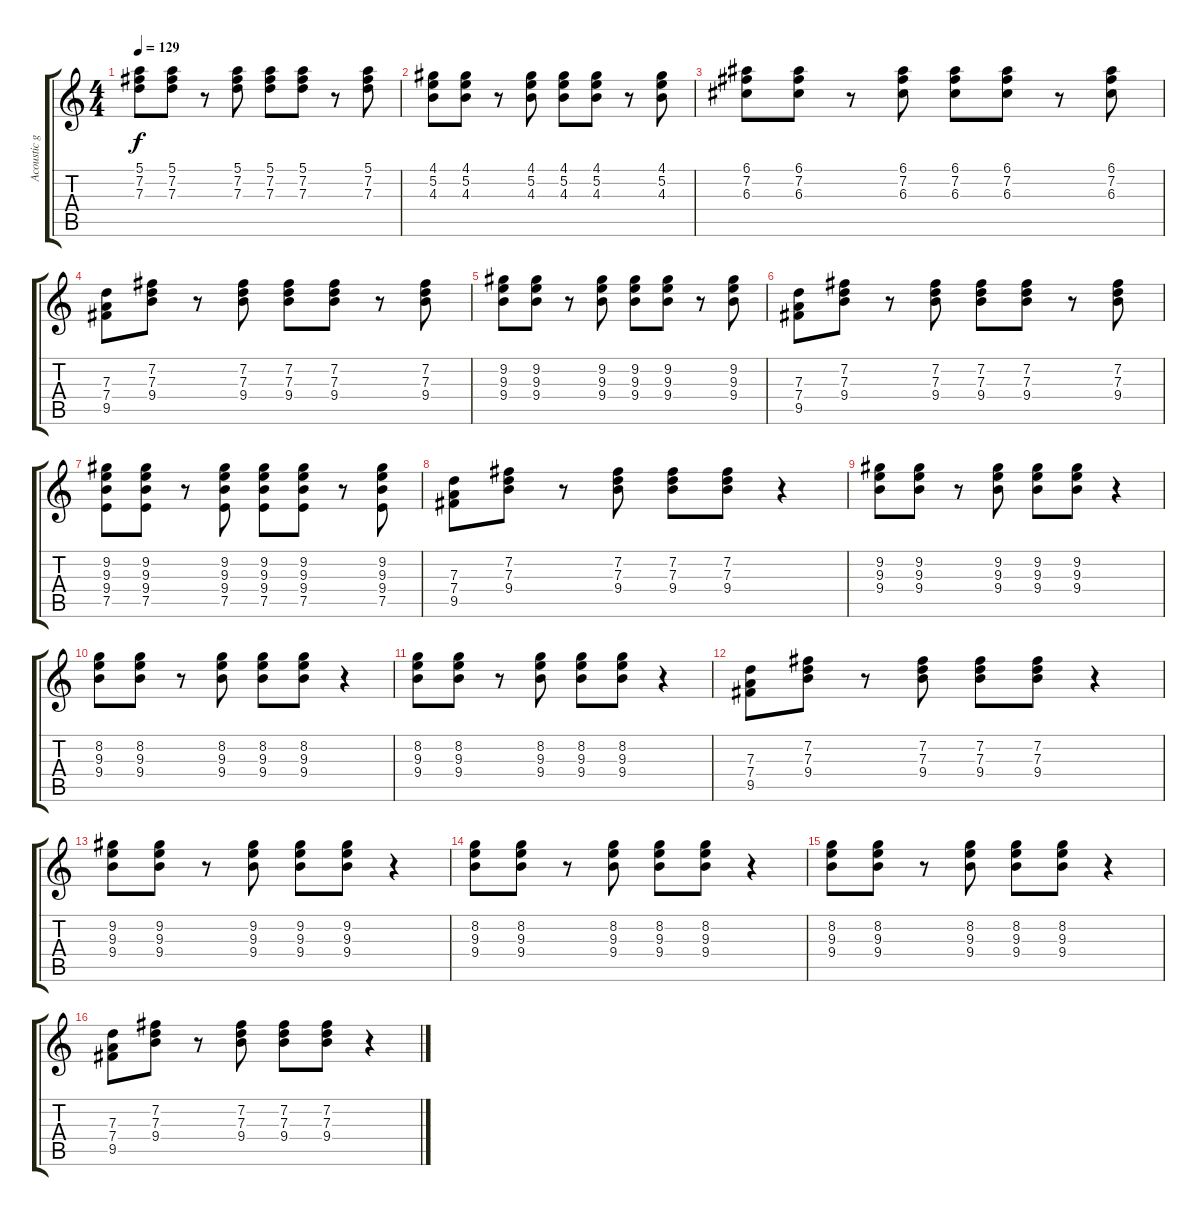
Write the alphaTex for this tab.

\track ("Acoustic guitar" "Acoustic g") {instrument acousticguitarsteel}
\staff {score tabs}
\tuning (E4 B3 G3 D3 A2 E2) {hide}
\ts (4 4)
\tempo 129
\clef g2
\ks c
(5.1 7.2 7.3).8{dy f} (5.1 7.2 7.3).8 r.8 (5.1 7.2 7.3).8 (5.1 7.2 7.3).8 (5.1 7.2 7.3).8 r.8 (5.1 7.2 7.3).8 |
(4.1 5.2 4.3).8 (4.1 5.2 4.3).8 r.8 (4.1 5.2 4.3).8 (4.1 5.2 4.3).8 (4.1 5.2 4.3).8 r.8 (4.1 5.2 4.3).8 |
(6.1 7.2 6.3).8 (6.1 7.2 6.3).8 r.8 (6.1 7.2 6.3).8 (6.1 7.2 6.3).8 (6.1 7.2 6.3).8 r.8 (6.1 7.2 6.3).8 |
(7.3 7.4 9.5).8 (7.2 7.3 9.4).8 r.8 (7.2 7.3 9.4).8 (7.2 7.3 9.4).8 (7.2 7.3 9.4).8 r.8 (7.2 7.3 9.4).8 |
(9.2 9.3 9.4).8 (9.2 9.3 9.4).8 r.8 (9.2 9.3 9.4).8 (9.2 9.3 9.4).8 (9.2 9.3 9.4).8 r.8 (9.2 9.3 9.4).8 |
(7.3 7.4 9.5).8 (7.2 7.3 9.4).8 r.8 (7.2 7.3 9.4).8 (7.2 7.3 9.4).8 (7.2 7.3 9.4).8 r.8 (7.2 7.3 9.4).8 |
(9.2 9.3 9.4 7.5).8 (9.2 9.3 9.4 7.5).8 r.8 (9.2 9.3 9.4 7.5).8 (9.2 9.3 9.4 7.5).8 (9.2 9.3 9.4 7.5).8 r.8 (9.2 9.3 9.4 7.5).8 |
(7.3 7.4 9.5).8 (7.2 7.3 9.4).8 r.8 (7.2 7.3 9.4).8 (7.2 7.3 9.4).8 (7.2 7.3 9.4).8 r.4 |
(9.2 9.3 9.4).8 (9.2 9.3 9.4).8 r.8 (9.2 9.3 9.4).8 (9.2 9.3 9.4).8 (9.2 9.3 9.4).8 r.4 |
(8.2 9.3 9.4).8 (8.2 9.3 9.4).8 r.8 (8.2 9.3 9.4).8 (8.2 9.3 9.4).8 (8.2 9.3 9.4).8 r.4 |
(8.2 9.3 9.4).8 (8.2 9.3 9.4).8 r.8 (8.2 9.3 9.4).8 (8.2 9.3 9.4).8 (8.2 9.3 9.4).8 r.4 |
(7.3 7.4 9.5).8 (7.2 7.3 9.4).8 r.8 (7.2 7.3 9.4).8 (7.2 7.3 9.4).8 (7.2 7.3 9.4).8 r.4 |
(9.2 9.3 9.4).8 (9.2 9.3 9.4).8 r.8 (9.2 9.3 9.4).8 (9.2 9.3 9.4).8 (9.2 9.3 9.4).8 r.4 |
(8.2 9.3 9.4).8 (8.2 9.3 9.4).8 r.8 (8.2 9.3 9.4).8 (8.2 9.3 9.4).8 (8.2 9.3 9.4).8 r.4 |
(8.2 9.3 9.4).8 (8.2 9.3 9.4).8 r.8 (8.2 9.3 9.4).8 (8.2 9.3 9.4).8 (8.2 9.3 9.4).8 r.4 |
(7.3 7.4 9.5).8 (7.2 7.3 9.4).8 r.8 (7.2 7.3 9.4).8 (7.2 7.3 9.4).8 (7.2 7.3 9.4).8 r.4
